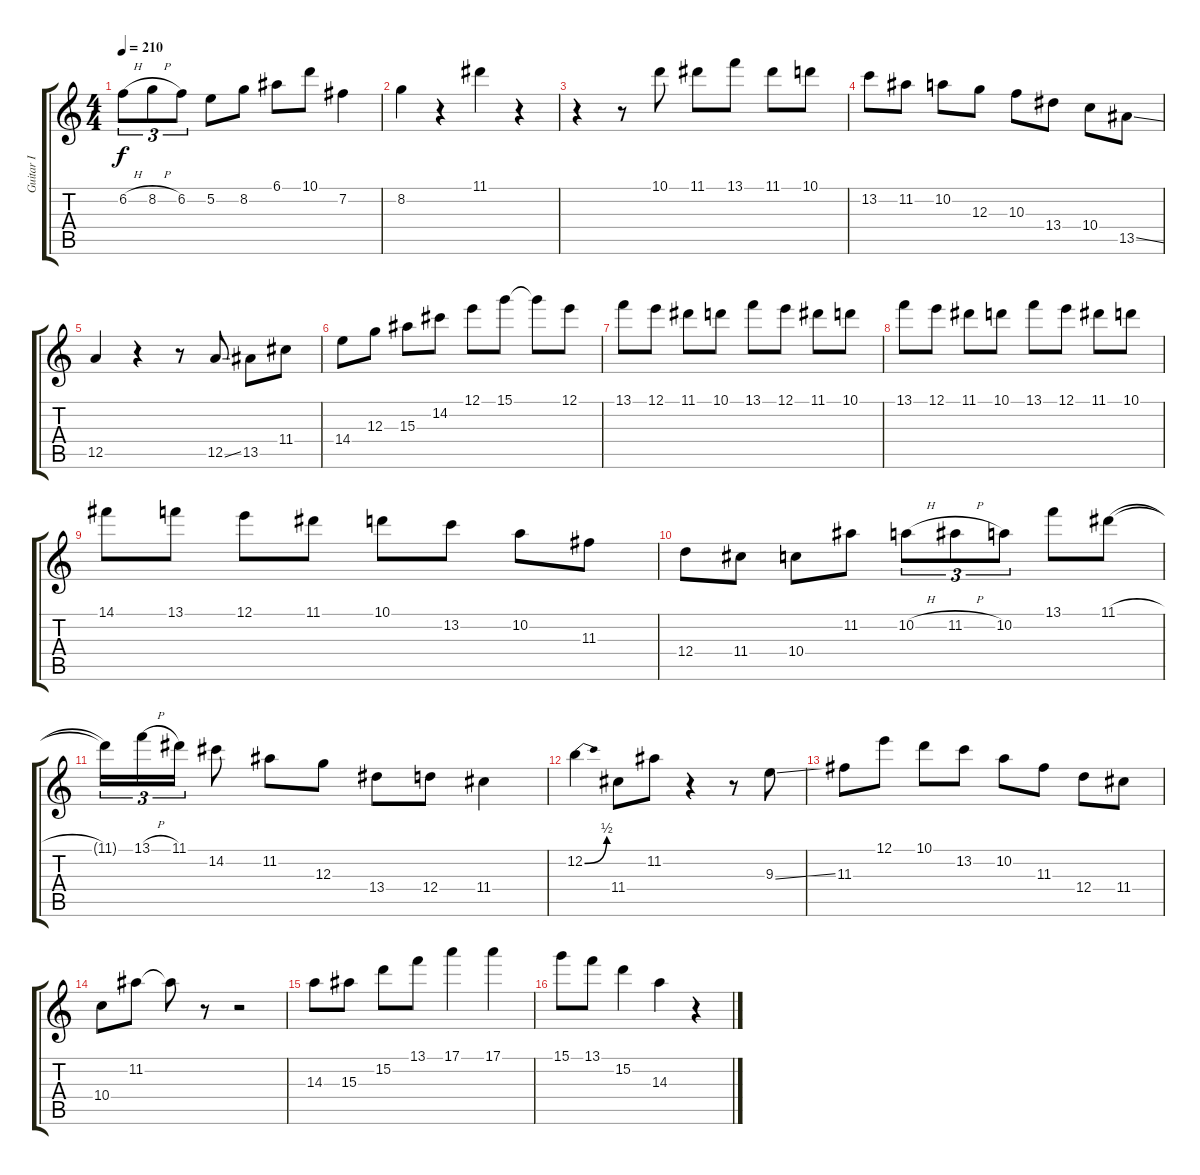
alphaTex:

\track ("Guitar I" "Guitar I") {instrument acousticguitarsteel}
\staff {score tabs}
\tuning (E4 B3 G3 D3 A2 E2) {hide}
\ts (4 4)
\tempo 210
\clef g2
\ks c
6.2{h}.8{tu (3 2) dy f} 8.2{h}.8{tu (3 2)} 6.2.8{tu (3 2)} 5.2.8 8.2.8 6.1.8 10.1.8 7.2.4 |
8.2.4 r.4 11.1.4 r.4 |
r.4 r.8 10.1.8 11.1.8 13.1.8 11.1.8 10.1.8 |
13.2.8 11.2.8 10.2.8 12.3.8 10.3.8 13.4.8 10.4.8 13.5{ss}.8 |
12.5.4 r.4 r.8 12.5{ss}.8 13.5.8 11.4.8 |
14.4.8 12.3.8 15.3.8 14.2.8 12.1.8 15.1.8 15.1{t}.8 12.1.8 |
13.1.8 12.1.8 11.1.8 10.1.8 13.1.8 12.1.8 11.1.8 10.1.8 |
13.1.8 12.1.8 11.1.8 10.1.8 13.1.8 12.1.8 11.1.8 10.1.8 |
14.1.8 13.1.8 12.1.8 11.1.8 10.1.8 13.2.8 10.2.8 11.3.8 |
12.4.8 11.4.8 10.4.8 11.2.8 10.2{h}.8{tu (3 2)} 11.2{h}.8{tu (3 2)} 10.2.8{tu (3 2)} 13.1.8 11.1{h}.8 |
11.1{t}.16{tu (3 2)} 13.1{h}.16{tu (3 2)} 11.1.16{tu (3 2)} 14.2.8 11.2.8 12.3.8 13.4.8 12.4.8 11.4.4 |
12.2{be (bend 0 0 60 2)}.4 11.4.8 11.2.8 r.4 r.8 9.3{ss}.8 |
11.3.8 12.1.8 10.1.8 13.2.8 10.2.8 11.3.8 12.4.8 11.4.8 |
10.4.8 11.2.8 11.2{t}.8 r.8 r.2 |
14.3.8 15.3.8 15.2.8 13.1.8 17.1.4 17.1.4 |
15.1.8 13.1.8 15.2.4 14.3.4 r.4
